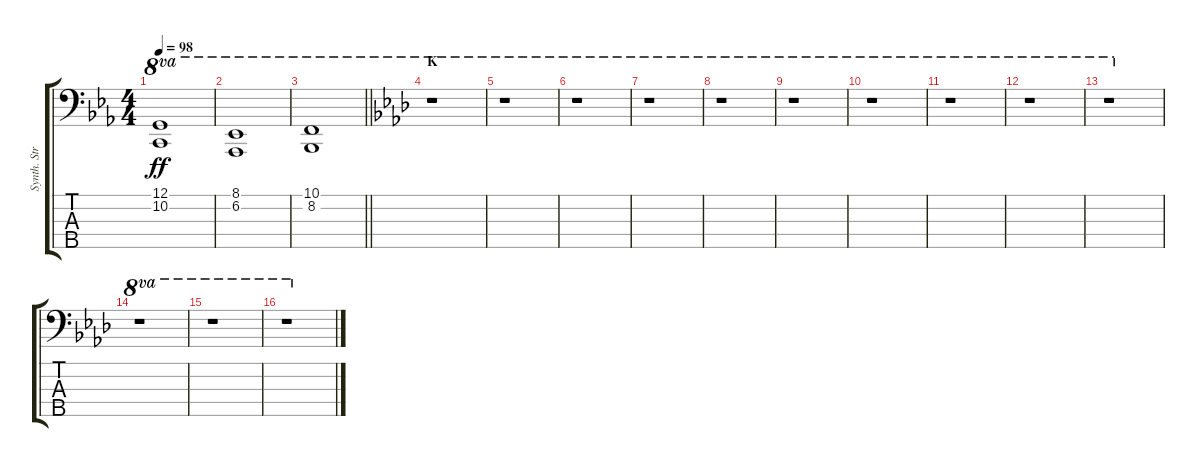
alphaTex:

\track ("Synth. Strings II" "Synth. Str") {instrument stringensemble1}
\staff {score tabs}
\tuning (G2 D2 A1 E1 B0) {hide}
\ts (4 4)
\tempo 98
\clef f4
\ks eb
(12.1 10.2).1{ot 8va dy ff} |
(8.1 6.2).1{ot 8va} |
\barLineRight lightlight
(10.1 8.2).1{ot 8va} |
\section ("" "K")
\ks ab
r.1{ot 8va} |
r.1{ot 8va} |
r.1{ot 8va} |
r.1{ot 8va} |
r.1{ot 8va} |
r.1{ot 8va} |
r.1{ot 8va} |
r.1{ot 8va} |
r.1{ot 8va} |
r.1{ot 8va} |
r.1{ot 8va} |
r.1{ot 8va} |
r.1{ot 8va}
